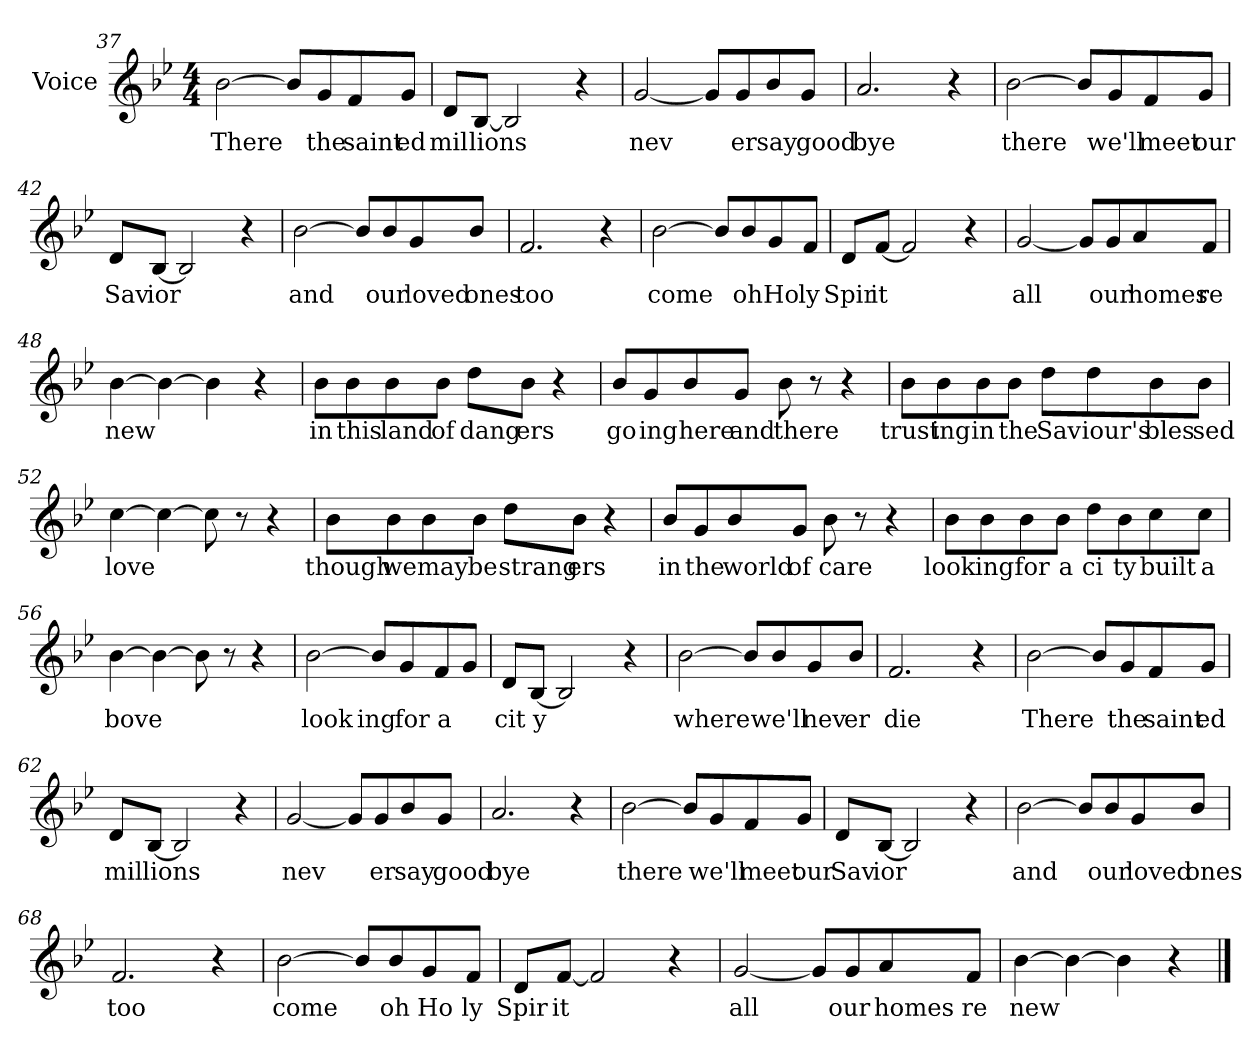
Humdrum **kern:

**kern	**text
*part1	*part1
*staff1	*staff1
*I"Voice	*
*I'V	*
*clefG2	*
*k[b-e-]	*
*B-:	*
*M4/4	*
=37	=37
!	!LO:LY:b
[2b-\	There
8b-/L]	.
!	!LO:LY:b
8g/	the
!	!LO:LY:b
8f/	saint
!	!LO:LY:b
8g/J	ed
=38	=38
!	!LO:LY:b
8d/L	mil
!	!LO:LY:b
[8B-/J	lions
2B-/]	.
4r	.
!!LO:LB:g=z
=39	=39
!	!LO:LY:b
[2g/	nev
8g/L]	.
!	!LO:LY:b
8g/	er
!	!LO:LY:b
8b-/	say
!	!LO:LY:b
8g/J	good
=40	=40
!	!LO:LY:b
2.a/	bye
4r	.
=41	=41
!	!LO:LY:b
[2b-\	there
8b-/L]	.
!	!LO:LY:b
8g/	we'll
!	!LO:LY:b
8f/	meet
!	!LO:LY:b
8g/J	our
=42	=42
!	!LO:LY:b
8d/L	Sav
!	!LO:LY:b
[8B-/J	ior
2B-/]	.
4r	.
!!LO:LB:g=z
=43	=43
!	!LO:LY:b
[2b-\	and
8b-/L]	.
!	!LO:LY:b
8b-/	our
!	!LO:LY:b
8g/	loved
!	!LO:LY:b
8b-/J	ones
=44	=44
!	!LO:LY:b
2.f/	too
4r	.
=45	=45
!	!LO:LY:b
[2b-\	come
8b-/L]	.
!	!LO:LY:b
8b-/	oh
!	!LO:LY:b
8g/	Ho
!	!LO:LY:b
8f/J	ly
=46	=46
!	!LO:LY:b
8d/L	Spir
!	!LO:LY:b
[8f/J	it
2f/]	.
4r	.
!!LO:LB:g=z
=47	=47
!	!LO:LY:b
[2g/	all
8g/L]	.
!	!LO:LY:b
8g/	our
!	!LO:LY:b
8a/	homes
!	!LO:LY:b
8f/J	re
=48	=48
!	!LO:LY:b
[4b-\	new
4b-\_	.
4b-\]	.
4r	.
=49	=49
!	!LO:LY:b
8b-\L	in
!	!LO:LY:b
8b-\	this
!	!LO:LY:b
8b-\	land
!	!LO:LY:b
8b-\J	of
!	!LO:LY:b
8dd\L	dang
!	!LO:LY:b
8b-\J	ers
4r	.
!!LO:LB:g=z
=50	=50
!	!LO:LY:b
8b-/L	go
!	!LO:LY:b
8g/	ing
!	!LO:LY:b
8b-/	here
!	!LO:LY:b
8g/J	and
!	!LO:LY:b
8b-\	there
8r	.
4r	.
=51	=51
!	!LO:LY:b
8b-\L	trust
!	!LO:LY:b
8b-\	ing
!	!LO:LY:b
8b-\	in
!	!LO:LY:b
8b-\J	the
!	!LO:LY:b
8dd\L	Sav
!	!LO:LY:b
8dd\	iour's
!	!LO:LY:b
8b-\	bles
!	!LO:LY:b
8b-\J	sed
=52	=52
!	!LO:LY:b
[4cc\	love
4cc\_	.
8cc\]	.
8r	.
4r	.
!!LO:LB:g=z
=53	=53
!	!LO:LY:b
8b-\L	though
!	!LO:LY:b
8b-\	we
!	!LO:LY:b
8b-\	may
!	!LO:LY:b
8b-\J	be
!	!LO:LY:b
8dd\L	strang
!	!LO:LY:b
8b-\J	ers
4r	.
=54	=54
!	!LO:LY:b
8b-/L	in
!	!LO:LY:b
8g/	the
!	!LO:LY:b
8b-/	world
!	!LO:LY:b
8g/J	of
!	!LO:LY:b
8b-\	care
8r	.
4r	.
=55	=55
!	!LO:LY:b
8b-\L	look
!	!LO:LY:b
8b-\	ing
!	!LO:LY:b
8b-\	for
!	!LO:LY:b
8b-\J	a
!	!LO:LY:b
8dd\L	ci
!	!LO:LY:b
8b-\	ty
!	!LO:LY:b
8cc\	built
!	!LO:LY:b
8cc\J	a
!!LO:PB:g=z
=56	=56
!	!LO:LY:b
[4b-\	bove
4b-\_	.
8b-\]	.
8r	.
4r	.
=57	=57
!	!LO:LY:b
[2b-\	look
!	!LO:LY:b
8b-/L]	ing
!	!LO:LY:b
8g/	for
!	!LO:LY:b
8f/	a
8g/J	.
=58	=58
!	!LO:LY:b
8d/L	cit
!	!LO:LY:b
[8B-/J	y
2B-/]	.
4r	.
=59	=59
!	!LO:LY:b
[2b-\	where
8b-/L]	.
!	!LO:LY:b
8b-/	we'll
!	!LO:LY:b
8g/	nev
!	!LO:LY:b
8b-/J	er
=60	=60
!	!LO:LY:b
2.f/	die
4r	.
!!LO:LB:g=z
=61	=61
!	!LO:LY:b
[2b-\	There
8b-/L]	.
!	!LO:LY:b
8g/	the
!	!LO:LY:b
8f/	saint
!	!LO:LY:b
8g/J	ed
=62	=62
!	!LO:LY:b
8d/L	mil
!	!LO:LY:b
[8B-/J	lions
2B-/]	.
4r	.
=63	=63
!	!LO:LY:b
[2g/	nev
8g/L]	.
!	!LO:LY:b
8g/	er
!	!LO:LY:b
8b-/	say
!	!LO:LY:b
8g/J	good
=64	=64
!	!LO:LY:b
2.a/	bye
4r	.
!!LO:LB:g=z
=65	=65
!	!LO:LY:b
[2b-\	there
8b-/L]	.
!	!LO:LY:b
8g/	we'll
!	!LO:LY:b
8f/	meet
!	!LO:LY:b
8g/J	our
=66	=66
!	!LO:LY:b
8d/L	Sav
!	!LO:LY:b
[8B-/J	ior
2B-/]	.
4r	.
=67	=67
!	!LO:LY:b
[2b-\	and
8b-/L]	.
!	!LO:LY:b
8b-/	our
!	!LO:LY:b
8g/	loved
!	!LO:LY:b
8b-/J	ones
=68	=68
!	!LO:LY:b
2.f/	too
4r	.
!!LO:LB:g=z
=69	=69
!	!LO:LY:b
[2b-\	come
8b-/L]	.
!	!LO:LY:b
8b-/	oh
!	!LO:LY:b
8g/	Ho
!	!LO:LY:b
8f/J	ly
=70	=70
!	!LO:LY:b
8d/L	Spir
!	!LO:LY:b
[8f/J	it
2f/]	.
4r	.
=71	=71
!	!LO:LY:b
[2g/	all
8g/L]	.
!	!LO:LY:b
8g/	our
!	!LO:LY:b
8a/	homes
!	!LO:LY:b
8f/J	re
=72	=72
!	!LO:LY:b
[4b-\	new
4b-\_	.
4b-\]	.
4r	.
==	==
*-	*-
